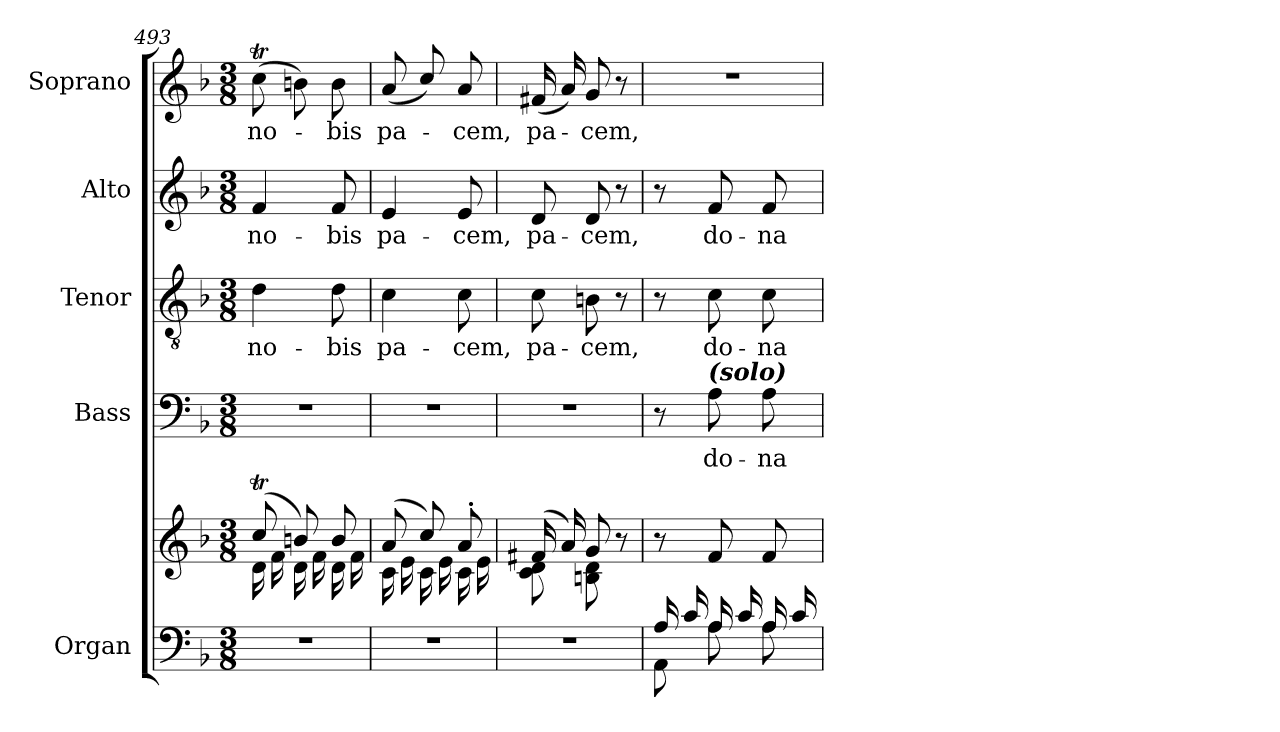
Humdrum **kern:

**kern	**kern	**kern	**text	**kern	**text	**kern	**text	**kern	**text
*part5	*part5	*part4	*part4	*part3	*part3	*part2	*part2	*part1	*part1
*staff6	*staff5	*staff4	*staff4	*staff3	*staff3	*staff2	*staff2	*staff1	*staff1
*I"Organ	*	*I"Bass	*	*I"Tenor	*	*I"Alto	*	*I"Soprano	*
*I'Org.	*	*I'B.	*	*I'T.	*	*I'A.	*	*I'S.	*
*clefF4	*clefG2	*clefF4	*	*clefGv2	*	*clefG2	*	*clefG2	*
*	*	*	*	*ITrd7c12	*	*	*	*	*
*k[b-]	*k[b-]	*k[b-]	*	*k[b-]	*	*k[b-]	*	*k[b-]	*
*F:	*F:	*F:	*	*F:	*	*F:	*	*F:	*
*M3/8	*M3/8	*M3/8	*	*M3/8	*	*M3/8	*	*M3/8	*
=493	=493	=493	=493	=493	=493	=493	=493	=493	=493
!LO:N:vis=1	!	!LO:N:vis=1	!	!	!	!	!	!	!
*	*^	*	*	*	*	*	*	*	*
!	!	!	!	!	!	!LO:LY:b:color=#000000	!	!	!	!
!	!	!	!	!	!	!	!	!LO:LY:b:color=#000000	!	!
!	!	!	!	!	!	!	!	!	!	!LO:LY:b:color=#000000
4.r	(8ccTi/	16di\	4.r	.	4Di\	no-	4fi/	no-	(8ccTi\	no-
.	.	16fi\	.	.	.	.	.	.	.	.
.	8bni/)	16di\	.	.	.	.	.	.	8bni\)	.
.	.	16fi\	.	.	.	.	.	.	.	.
!	!	!	!	!	!	!LO:LY:b:color=#000000	!	!	!	!
!	!	!	!	!	!	!	!	!LO:LY:b:color=#000000	!	!
!	!	!	!	!	!	!	!	!	!	!LO:LY:b:color=#000000
.	8bi/	16di\	.	.	8Di\	-bis	8fi/	-bis	8bi\	-bis
.	.	16fi\	.	.	.	.	.	.	.	.
!!LO:PB:g=z
=494	=494	=494	=494	=494	=494	=494	=494	=494	=494	=494
!LO:N:vis=1	!	!	!LO:N:vis=1	!	!	!	!	!	!	!
!	!	!	!	!	!	!LO:LY:b:color=#000000	!	!	!	!
!	!	!	!	!	!	!	!	!LO:LY:b:color=#000000	!	!
!	!	!	!	!	!	!	!	!	!	!LO:LY:b:color=#000000
4.r	(8ai/	16ci\	4.r	.	4Ci\	pa-	4ei/	pa-	(8ai/	pa-
.	.	16ei\	.	.	.	.	.	.	.	.
.	8cci/)	16ci\	.	.	.	.	.	.	8cci/)	.
.	.	16ei\	.	.	.	.	.	.	.	.
!	!	!	!	!	!	!LO:LY:b:color=#000000	!	!	!	!
!	!	!	!	!	!	!	!	!LO:LY:b:color=#000000	!	!
!	!	!	!	!	!	!	!	!	!	!LO:LY:b:color=#000000
.	8a'i/	16ci\	.	.	8Ci\	-cem,	8ei/	-cem,	8ai/	-cem,
.	.	16ei\	.	.	.	.	.	.	.	.
=495	=495	=495	=495	=495	=495	=495	=495	=495	=495	=495
!LO:N:vis=1	!	!	!LO:N:vis=1	!	!	!	!	!	!	!
!	!	!	!	!	!	!LO:LY:b:color=#000000	!	!	!	!
!	!	!	!	!	!	!	!	!LO:LY:b:color=#000000	!	!
!	!	!	!	!	!	!	!	!	!	!LO:LY:b:color=#000000
4.r	(16f#Xi/	8ci\ 8di	4.r	.	8Ci\	pa-	8di/	pa-	(16f#Xi/	pa-
.	16ai/)	.	.	.	.	.	.	.	16ai/)	.
!	!	!	!	!	!	!LO:LY:b:color=#000000	!	!	!	!
!	!	!	!	!	!	!	!	!LO:LY:b:color=#000000	!	!
!	!	!	!	!	!	!	!	!	!	!LO:LY:b:color=#000000
.	8gi/	8Bni\ 8di	.	.	8BBni\	-cem,	8di/	-cem,	8gi/	-cem,
.	8r	8ryy	.	.	8r	.	8r	.	8r	.
=496	=496	=496	=496	=496	=496	=496	=496	=496	=496	=496
*^	*	*	*	*	*	*	*	*	*	*
!	!	!	!	!	!	!	!	!	!	!LO:N:vis=1	!
*	*	*v	*v	*	*	*	*	*	*	*	*
16Ai/	8AAi\	8r	8r	.	8r	.	8r	.	4.r	.
16ci/	.	.	.	.	.	.	.	.	.	.
!	!	!	!	!LO:LY:b:color=#000000	!	!	!	!	!	!
!	!	!	!	!	!	!LO:LY:b:color=#000000	!	!	!	!
!	!	!	!LO:TX:a:Bi:t=(solo)	!	!	!	!	!	!	!
!	!	!	!	!	!	!	!	!LO:LY:b:color=#000000	!	!
16Ai/	8Ai\	8fi/	8Ai\	do-	8Ci\	do-	8fi/	do-	.	.
16ci/	.	.	.	.	.	.	.	.	.	.
!	!	!	!	!LO:LY:b:color=#000000	!	!	!	!	!	!
!	!	!	!	!	!	!LO:LY:b:color=#000000	!	!	!	!
!	!	!	!	!	!	!	!	!LO:LY:b:color=#000000	!	!
16Ai/	8Ai\	8fi/	8Ai\	-na	8Ci\	-na	8fi/	-na	.	.
16ci/	.	.	.	.	.	.	.	.	.	.
*v	*v	*	*	*	*	*	*	*	*	*
=	=	=	=	=	=	=	=	=	=
*-	*-	*-	*-	*-	*-	*-	*-	*-	*-
